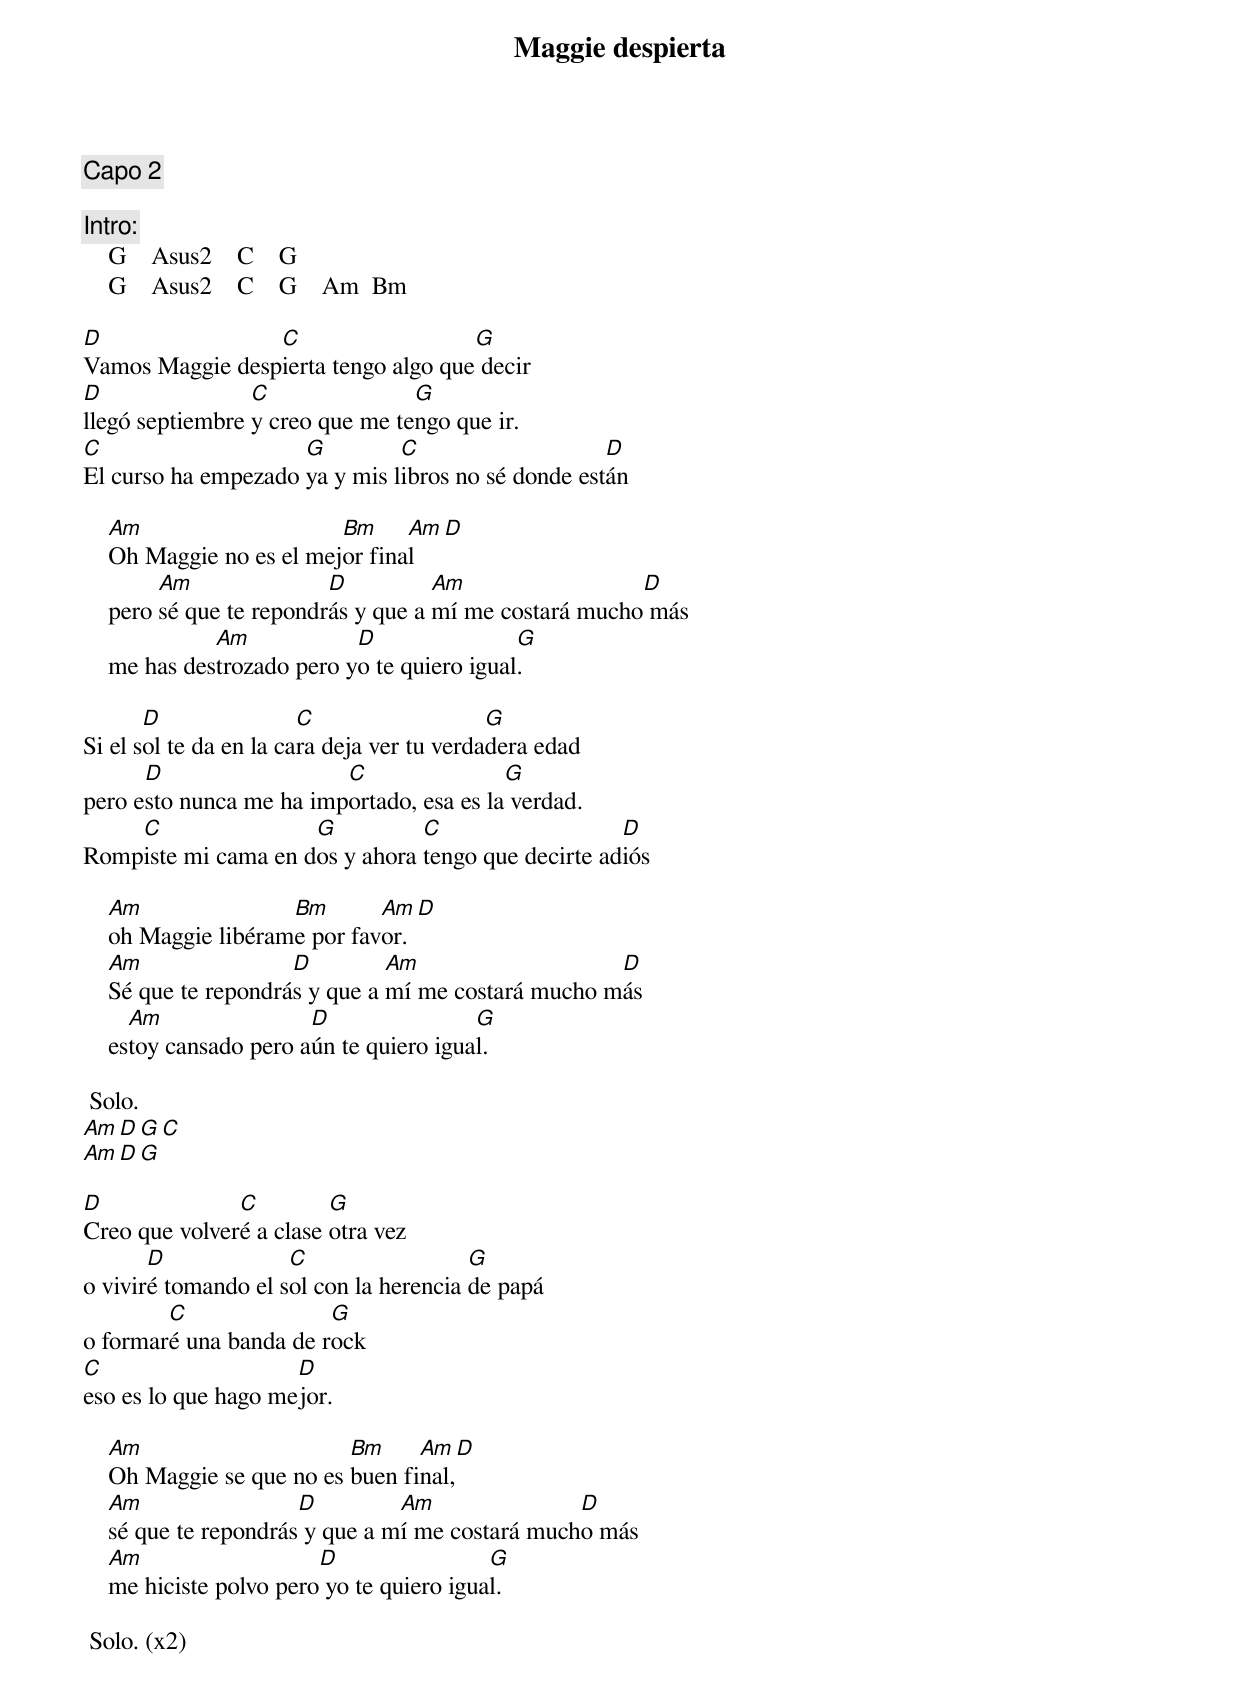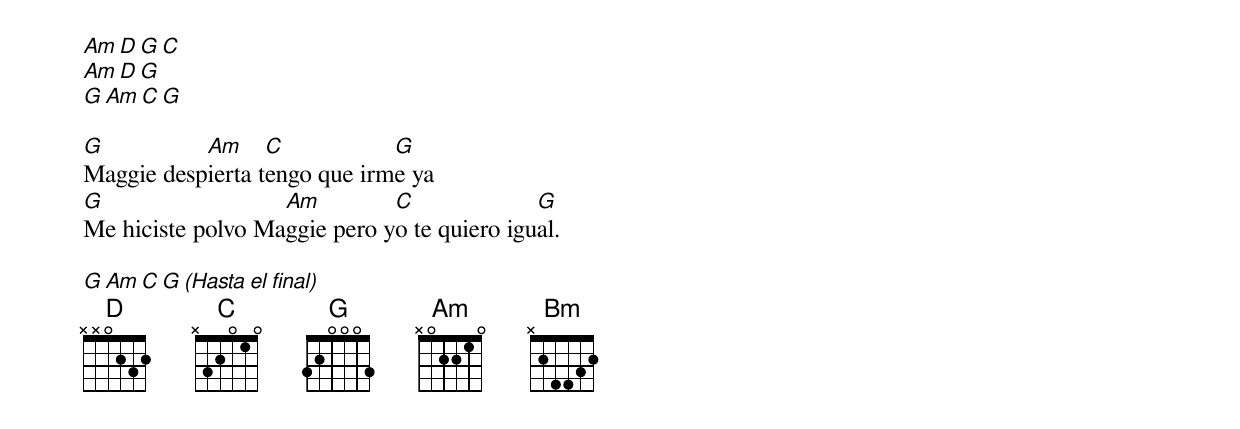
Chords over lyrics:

Maggie despierta

Capo 2

Intro:
    G    Asus2    C    G
    G    Asus2    C    G    Am  Bm

D                C                   G
Vamos Maggie despierta tengo algo que decir
D                C               G
llegó septiembre y creo que me tengo que ir.
C                    G         C                    D
El curso ha empezado ya y mis libros no sé donde están

    Am                    Bm     Am          D
    Oh Maggie no es el mejor final
         Am               D          Am                 D
    pero sé que te repondrás y que a mí me costará mucho más
              Am            D                G
    me has destrozado pero yo te quiero igual.

       D                C                   G
Si el sol te da en la cara deja ver tu verdadera edad
      D                  C                G
pero esto nunca me ha importado, esa es la verdad.
    C                G          C                   D
Rompiste mi cama en dos y ahora tengo que decirte adiós

    Am               Bm       Am          D
    oh Maggie libérame por favor.
    Am                D         Am                   D
    Sé que te repondrás y que a mí me costará mucho más
      Am                D                G
    estoy cansado pero aún te quiero igual.

 Solo.
    Am    D    G    C
    Am    D    G

D              C         G
Creo que volveré a clase otra vez
       D             C                  G
o viviré tomando el sol con la herencia de papá
        C               G
o formaré una banda de rock
C                    D
eso es lo que hago mejor.

    Am                     Bm     Am          D
    Oh Maggie se que no es buen final,
    Am                 D         Am               D
    sé que te repondrás y que a mí me costará mucho más
    Am                   D                 G
    me hiciste polvo pero yo te quiero igual.

 Solo. (x2)
    Am    D    G    C
    Am    D    G
    G     Am   C    G

G          Am     C           G
Maggie despierta tengo que irme ya
G                  Am         C              G
Me hiciste polvo Maggie pero yo te quiero igual.

G   Am   C   G (Hasta el final)
